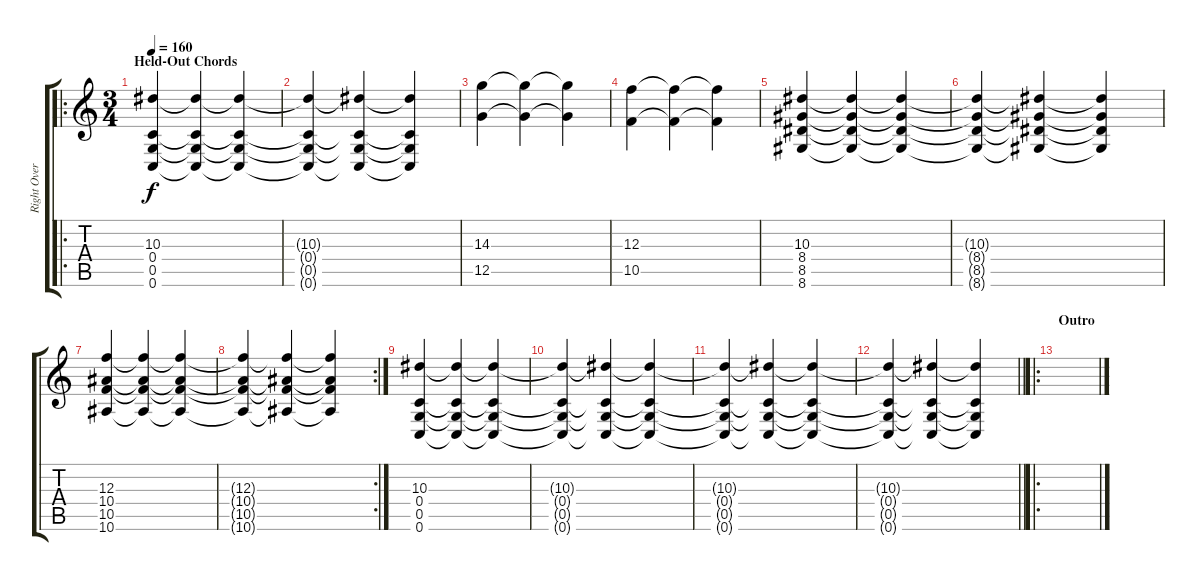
\track ("Right Overdriven Guitar" "Right Over") {instrument distortionguitar}
\staff {score tabs}
\tuning (D4 A3 F3 C3 G2 C2) {hide}
\ro
\ts (3 4)
\section ("" "Held-Out Chords")
\tempo 160
\clef g2
\ks c
(10.3 0.4 0.5 0.6).4{dy f} (10.3{t} 0.4{t} 0.5{t} 0.6{t}).4 (10.3{t} 0.4{t} 0.5{t} 0.6{t}).4 |
(10.3{t} 0.4{t} 0.5{t} 0.6{t}).4 (10.3{t} 0.4{t} 0.5{t} 0.6{t}).4 (10.3{t} 0.4{t} 0.5{t} 0.6{t}).4 |
(14.3 12.5).4 (14.3{t} 12.5{t}).4 (14.3{t} 12.5{t}).4 |
(12.3 10.5).4 (12.3{t} 10.5{t}).4 (12.3{t} 10.5{t}).4 |
(10.3 8.4 8.5 8.6).4 (10.3{t} 8.4{t} 8.5{t} 8.6{t}).4 (10.3{t} 8.4{t} 8.5{t} 8.6{t}).4 |
(10.3{t} 8.4{t} 8.5{t} 8.6{t}).4 (10.3{t} 8.4{t} 8.5{t} 8.6{t}).4 (10.3{t} 8.4{t} 8.5{t} 8.6{t}).4 |
(12.3 10.4 10.5 10.6).4 (12.3{t} 10.4{t} 10.5{t} 10.6{t}).4 (12.3{t} 10.4{t} 10.5{t} 10.6{t}).4 |
\rc 2
(12.3{t} 10.4{t} 10.5{t} 10.6{t}).4 (12.3{t} 10.4{t} 10.5{t} 10.6{t}).4 (12.3{t} 10.4{t} 10.5{t} 10.6{t}).4 |
(10.3 0.4 0.5 0.6).4 (10.3{t} 0.4{t} 0.5{t} 0.6{t}).4 (10.3{t} 0.4{t} 0.5{t} 0.6{t}).4 |
(10.3{t} 0.4{t} 0.5{t} 0.6{t}).4 (10.3{t} 0.4{t} 0.5{t} 0.6{t}).4 (10.3{t} 0.4{t} 0.5{t} 0.6{t}).4 |
(10.3{t} 0.4{t} 0.5{t} 0.6{t}).4 (10.3{t} 0.4{t} 0.5{t} 0.6{t}).4 (10.3{t} 0.4{t} 0.5{t} 0.6{t}).4 |
\barLineRight lightlight
(10.3{t} 0.4{t} 0.5{t} 0.6{t}).4 (10.3{t} 0.4{t} 0.5{t} 0.6{t}).4 (10.3{t} 0.4{t} 0.5{t} 0.6{t}).4 |
\ro
\section ("" "Outro")
